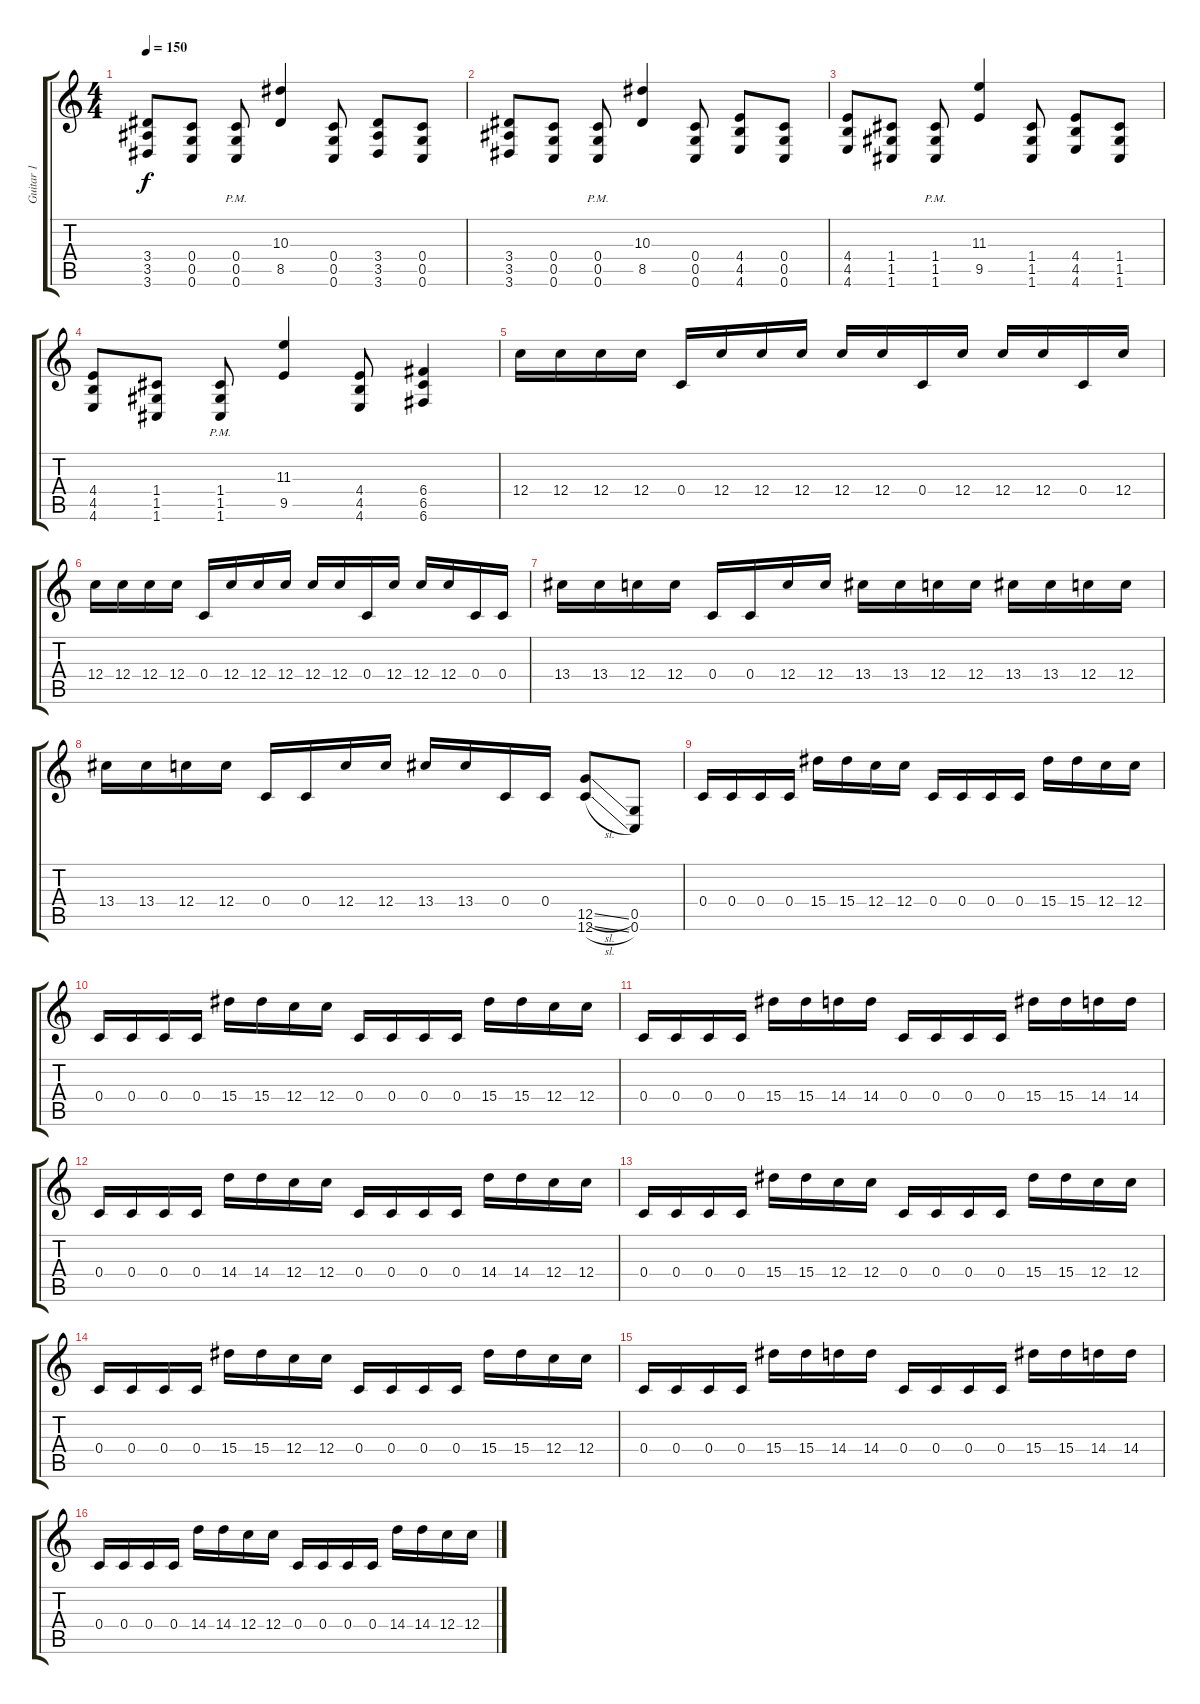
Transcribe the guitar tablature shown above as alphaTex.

\track ("Guitar 1" "Guitar 1") {instrument overdrivenguitar}
\staff {score tabs}
\tuning (D4 A3 F3 C3 G2 C2) {hide}
\ts (4 4)
\tempo 150
\clef g2
\ks c
(3.4 3.5 3.6).8{dy f} (0.4 0.5 0.6).8 (0.4{pm} 0.5{pm} 0.6{pm}).8 (10.3 8.5).4 (0.4 0.5 0.6).8 (3.4 3.5 3.6).8 (0.4 0.5 0.6).8 |
(3.4 3.5 3.6).8 (0.4 0.5 0.6).8 (0.4{pm} 0.5{pm} 0.6{pm}).8 (10.3 8.5).4 (0.4 0.5 0.6).8 (4.4 4.5 4.6).8 (0.4 0.5 0.6).8 |
(4.4 4.5 4.6).8 (1.4 1.5 1.6).8 (1.4{pm} 1.5{pm} 1.6{pm}).8 (11.3 9.5).4 (1.4 1.5 1.6).8 (4.4 4.5 4.6).8 (1.4 1.5 1.6).8 |
(4.4 4.5 4.6).8 (1.4 1.5 1.6).8 (1.4{pm} 1.5{pm} 1.6{pm}).8 (11.3 9.5).4 (4.4 4.5 4.6).8 (6.4 6.5 6.6).4 |
12.4.16 12.4.16 12.4.16 12.4.16 0.4.16 12.4.16 12.4.16 12.4.16 12.4.16 12.4.16 0.4.16 12.4.16 12.4.16 12.4.16 0.4.16 12.4.16 |
12.4.16 12.4.16 12.4.16 12.4.16 0.4.16 12.4.16 12.4.16 12.4.16 12.4.16 12.4.16 0.4.16 12.4.16 12.4.16 12.4.16 0.4.16 0.4.16 |
13.4.16 13.4.16 12.4.16 12.4.16 0.4.16 0.4.16 12.4.16 12.4.16 13.4.16 13.4.16 12.4.16 12.4.16 13.4.16 13.4.16 12.4.16 12.4.16 |
13.4.16 13.4.16 12.4.16 12.4.16 0.4.16 0.4.16 12.4.16 12.4.16 13.4.16 13.4.16 0.4.16 0.4.16 (12.5{sl} 12.6{sl}).8 (0.5 0.6).8 |
0.4.16 0.4.16 0.4.16 0.4.16 15.4.16 15.4.16 12.4.16 12.4.16 0.4.16 0.4.16 0.4.16 0.4.16 15.4.16 15.4.16 12.4.16 12.4.16 |
0.4.16 0.4.16 0.4.16 0.4.16 15.4.16 15.4.16 12.4.16 12.4.16 0.4.16 0.4.16 0.4.16 0.4.16 15.4.16 15.4.16 12.4.16 12.4.16 |
0.4.16 0.4.16 0.4.16 0.4.16 15.4.16 15.4.16 14.4.16 14.4.16 0.4.16 0.4.16 0.4.16 0.4.16 15.4.16 15.4.16 14.4.16 14.4.16 |
0.4.16 0.4.16 0.4.16 0.4.16 14.4.16 14.4.16 12.4.16 12.4.16 0.4.16 0.4.16 0.4.16 0.4.16 14.4.16 14.4.16 12.4.16 12.4.16 |
0.4.16 0.4.16 0.4.16 0.4.16 15.4.16 15.4.16 12.4.16 12.4.16 0.4.16 0.4.16 0.4.16 0.4.16 15.4.16 15.4.16 12.4.16 12.4.16 |
0.4.16 0.4.16 0.4.16 0.4.16 15.4.16 15.4.16 12.4.16 12.4.16 0.4.16 0.4.16 0.4.16 0.4.16 15.4.16 15.4.16 12.4.16 12.4.16 |
0.4.16 0.4.16 0.4.16 0.4.16 15.4.16 15.4.16 14.4.16 14.4.16 0.4.16 0.4.16 0.4.16 0.4.16 15.4.16 15.4.16 14.4.16 14.4.16 |
0.4.16 0.4.16 0.4.16 0.4.16 14.4.16 14.4.16 12.4.16 12.4.16 0.4.16 0.4.16 0.4.16 0.4.16 14.4.16 14.4.16 12.4.16 12.4.16
